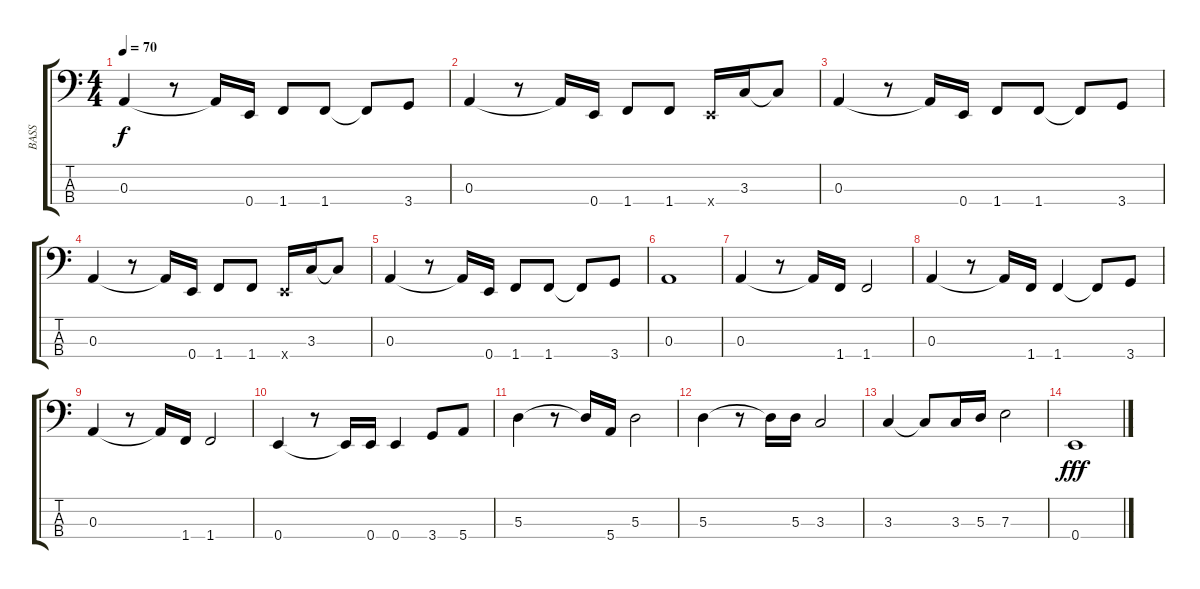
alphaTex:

\track ("BASS" "BASS") {instrument fretlessbass}
\staff {score tabs}
\tuning (G2 D2 A1 E1) {hide}
\ts (4 4)
\tempo 70
\clef f4
\ks c
0.3.4{dy f} r.8 0.3{t}.16 0.4.16 1.4.8 1.4.8 1.4{t}.8 3.4.8 |
0.3.4 r.8 0.3{t}.16 0.4.16 1.4.8 1.4.8 0.4{x}.16 3.3.16 3.3{t}.8 |
0.3.4 r.8 0.3{t}.16 0.4.16 1.4.8 1.4.8 1.4{t}.8 3.4.8 |
0.3.4 r.8 0.3{t}.16 0.4.16 1.4.8 1.4.8 0.4{x}.16 3.3.16 3.3{t}.8 |
0.3.4 r.8 0.3{t}.16 0.4.16 1.4.8 1.4.8 1.4{t}.8 3.4.8 |
0.3.1 |
0.3.4 r.8 0.3{t}.16 1.4.16 1.4.2 |
0.3.4 r.8 0.3{t}.16 1.4.16 1.4.4 1.4{t}.8 3.4.8 |
0.3.4 r.8 0.3{t}.16 1.4.16 1.4.2 |
0.4.4 r.8 0.4{t}.16 0.4.16 0.4.4 3.4.8 5.4.8 |
5.3.4 r.8 5.3{t}.16 5.4.16 5.3.2 |
5.3.4 r.8 5.3{t}.16 5.3.16 3.3.2 |
3.3.4 3.3{t}.8 3.3.16 5.3.16 7.3.2 |
0.4.1{dy fff}
